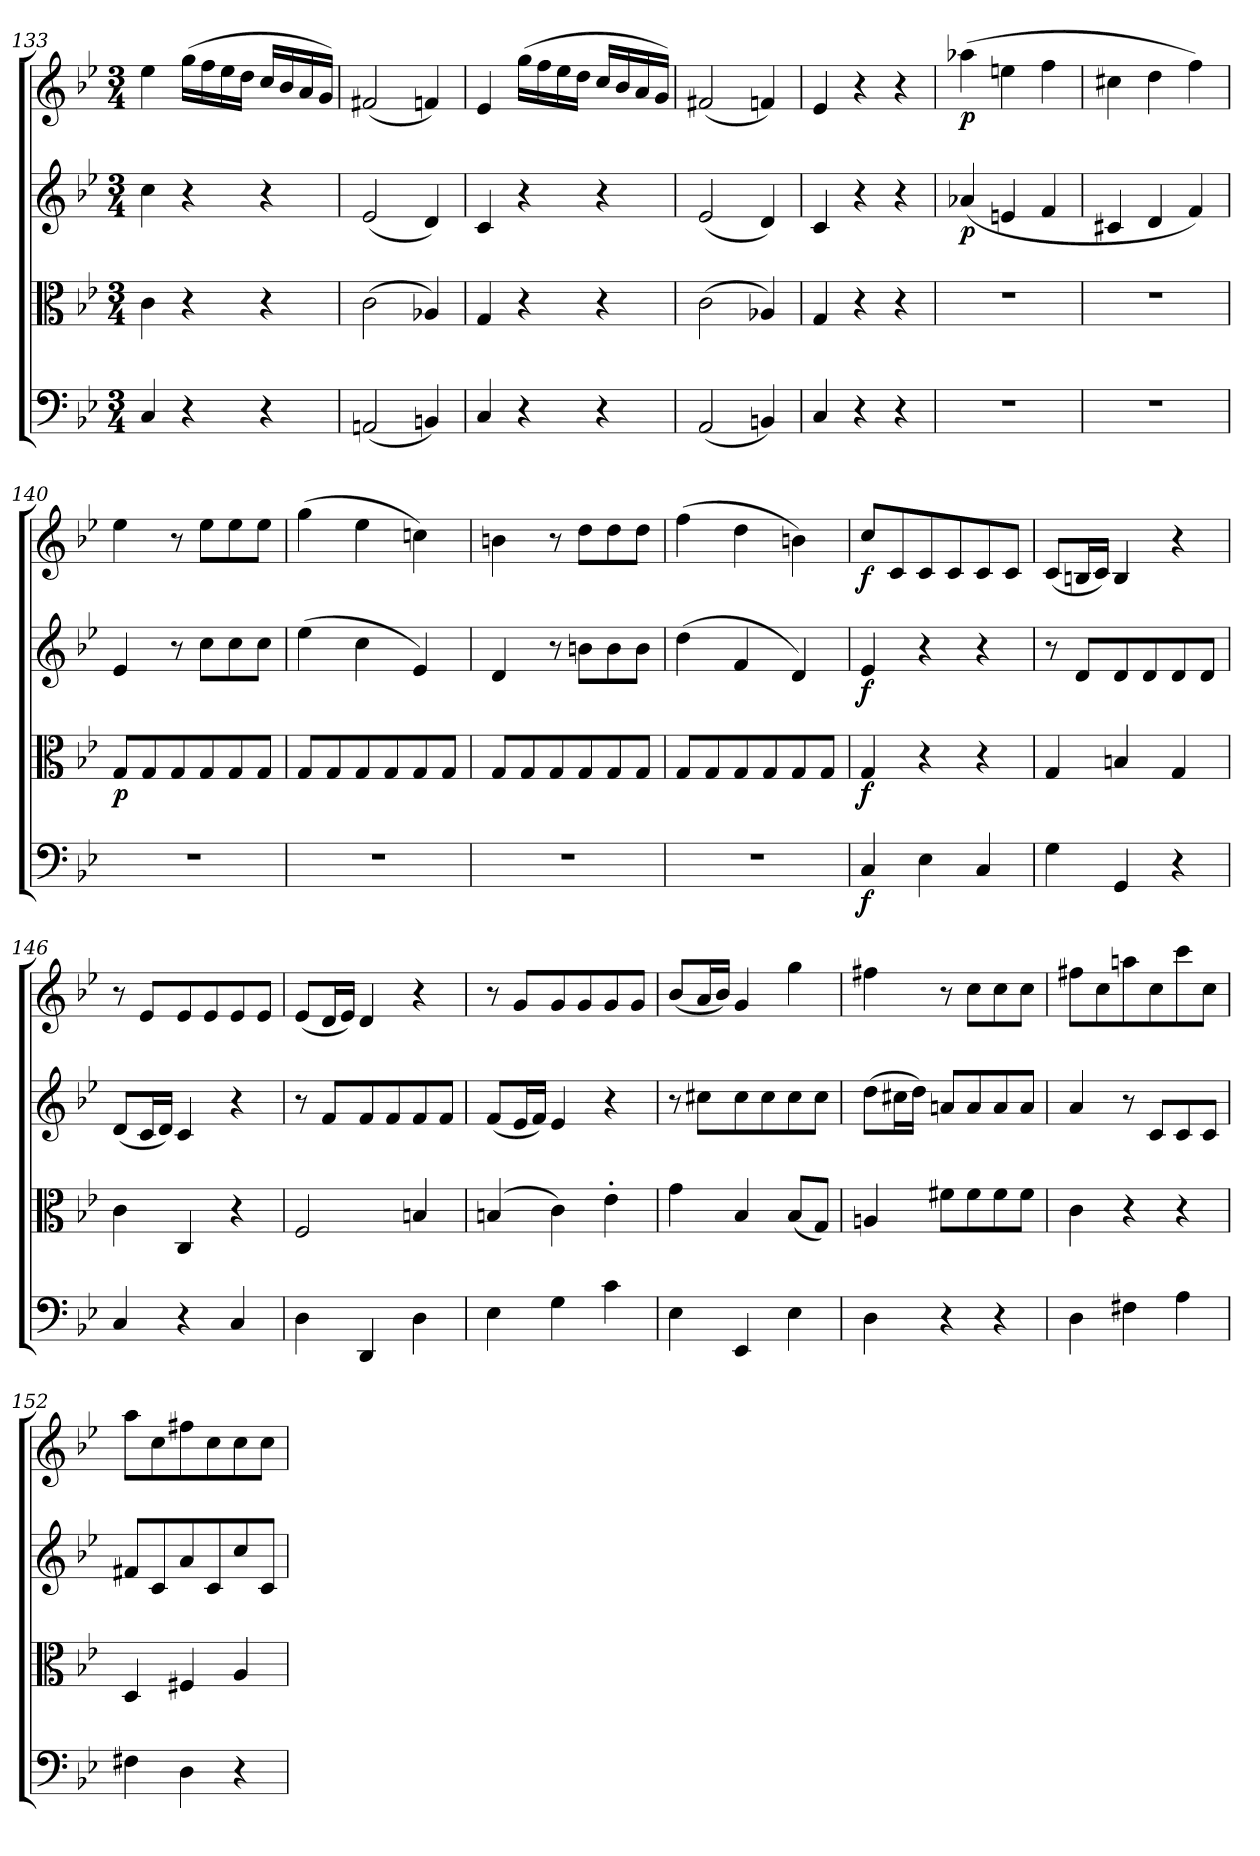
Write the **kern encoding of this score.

**kern	**dynam	**kern	**dynam	**kern	**dynam	**kern	**dynam
*part4	*part4	*part3	*part3	*part2	*part2	*part1	*part1
*staff4	*staff4	*staff3	*staff3	*staff2	*staff2	*staff1	*staff1
*clefF4	*	*clefC3	*	*clefG2	*	*clefG2	*
*k[b-e-]	*	*k[b-e-]	*	*k[b-e-]	*	*k[b-e-]	*
*g:	*	*g:	*	*g:	*	*g:	*
*M3/4	*	*M3/4	*	*M3/4	*	*M3/4	*
=133	=133	=133	=133	=133	=133	=133	=133
4C/	.	4c\	.	4cc\	.	4ee-\	.
4r	.	4r	.	4r	.	(16gg\LL	.
.	.	.	.	.	.	16ff\	.
.	.	.	.	.	.	16ee-\	.
.	.	.	.	.	.	16dd\JJ	.
4r	.	4r	.	4r	.	16cc/LL	.
.	.	.	.	.	.	16b-/	.
.	.	.	.	.	.	16a/	.
.	.	.	.	.	.	16g/JJ)	.
=134	=134	=134	=134	=134	=134	=134	=134
(2AAn/	.	(2c\	.	(2e-/	.	(2f#X/	.
4BBn/)	.	4A-X/)	.	4d/)	.	4fn/)	.
=135	=135	=135	=135	=135	=135	=135	=135
4C/	.	4G/	.	4c/	.	4e-/	.
4r	.	4r	.	4r	.	(16gg\LL	.
.	.	.	.	.	.	16ff\	.
.	.	.	.	.	.	16ee-\	.
.	.	.	.	.	.	16dd\JJ	.
4r	.	4r	.	4r	.	16cc/LL	.
.	.	.	.	.	.	16b-/	.
.	.	.	.	.	.	16a/	.
.	.	.	.	.	.	16g/JJ)	.
=136	=136	=136	=136	=136	=136	=136	=136
(2AA/	.	(2c\	.	(2e-/	.	(2f#X/	.
4BBn/)	.	4A-X/)	.	4d/)	.	4fn/)	.
=137	=137	=137	=137	=137	=137	=137	=137
4C/	.	4G/	.	4c/	.	4e-/	.
4r	.	4r	.	4r	.	4r	.
4r	.	4r	.	4r	.	4r	.
=138	=138	=138	=138	=138	=138	=138	=138
2.r	.	2.r	.	(4a-X/	p	(4aa-X\	p
.	.	.	.	4en/	.	4een\	.
.	.	.	.	4f/	.	4ff\	.
=139	=139	=139	=139	=139	=139	=139	=139
2.r	.	2.r	.	4c#X/	.	4cc#X\	.
.	.	.	.	4d/	.	4dd\	.
.	.	.	.	4f/)	.	4ff\)	.
=140	=140	=140	=140	=140	=140	=140	=140
2.r	.	8G/L	p	4e-/	.	4ee-\	.
.	.	8G/	.	.	.	.	.
.	.	8G/	.	8r	.	8r	.
.	.	8G/	.	8cc\L	.	8ee-\L	.
.	.	8G/	.	8cc\	.	8ee-\	.
.	.	8G/J	.	8cc\J	.	8ee-\J	.
=141	=141	=141	=141	=141	=141	=141	=141
2.r	.	8G/L	.	(4ee-\	.	(4gg\	.
.	.	8G/	.	.	.	.	.
.	.	8G/	.	4cc\	.	4ee-\	.
.	.	8G/	.	.	.	.	.
.	.	8G/	.	4e-/)	.	4ccn\)	.
.	.	8G/J	.	.	.	.	.
=142	=142	=142	=142	=142	=142	=142	=142
2.r	.	8G/L	.	4d/	.	4bn\	.
.	.	8G/	.	.	.	.	.
.	.	8G/	.	8r	.	8r	.
.	.	8G/	.	8bn\L	.	8dd\L	.
.	.	8G/	.	8b\	.	8dd\	.
.	.	8G/J	.	8b\J	.	8dd\J	.
=143	=143	=143	=143	=143	=143	=143	=143
2.r	.	8G/L	.	(4dd\	.	(4ff\	.
.	.	8G/	.	.	.	.	.
.	.	8G/	.	4f/	.	4dd\	.
.	.	8G/	.	.	.	.	.
.	.	8G/	.	4d/)	.	4bn\)	.
.	.	8G/J	.	.	.	.	.
=144	=144	=144	=144	=144	=144	=144	=144
4C/	f	4G/	f	4e-/	f	8cc/L	f
.	.	.	.	.	.	8c/	.
4E-\	.	4r	.	4r	.	8c/	.
.	.	.	.	.	.	8c/	.
4C/	.	4r	.	4r	.	8c/	.
.	.	.	.	.	.	8c/J	.
=145	=145	=145	=145	=145	=145	=145	=145
4G\	.	4G/	.	8r	.	(8c/L	.
.	.	.	.	8d/L	.	16Bn/L	.
.	.	.	.	.	.	16c/JJ)	.
4GG/	.	4Bn/	.	8d/	.	4B/	.
.	.	.	.	8d/	.	.	.
4r	.	4G/	.	8d/	.	4r	.
.	.	.	.	8d/J	.	.	.
=146	=146	=146	=146	=146	=146	=146	=146
4C/	.	4c\	.	(8d/L	.	8r	.
.	.	.	.	16c/L	.	8e-/L	.
.	.	.	.	16d/JJ)	.	.	.
4r	.	4C/	.	4c/	.	8e-/	.
.	.	.	.	.	.	8e-/	.
4C/	.	4r	.	4r	.	8e-/	.
.	.	.	.	.	.	8e-/J	.
=147	=147	=147	=147	=147	=147	=147	=147
4D\	.	2F/	.	8r	.	(8e-/L	.
.	.	.	.	8f/L	.	16d/L	.
.	.	.	.	.	.	16e-/JJ)	.
4DD/	.	.	.	8f/	.	4d/	.
.	.	.	.	8f/	.	.	.
4D\	.	4Bn/	.	8f/	.	4r	.
.	.	.	.	8f/J	.	.	.
=148	=148	=148	=148	=148	=148	=148	=148
4E-\	.	(4Bn/	.	(8f/L	.	8r	.
.	.	.	.	16e-/L	.	8g/L	.
.	.	.	.	16f/JJ)	.	.	.
4G\	.	4c\)	.	4e-/	.	8g/	.
.	.	.	.	.	.	8g/	.
4c\	.	4e-'\	.	4r	.	8g/	.
.	.	.	.	.	.	8g/J	.
=149	=149	=149	=149	=149	=149	=149	=149
4E-\	.	4g\	.	8r	.	(8b-/L	.
.	.	.	.	8cc#X\L	.	16a/L	.
.	.	.	.	.	.	16b-/JJ)	.
4EE-/	.	4B-/	.	8cc#\	.	4g/	.
.	.	.	.	8cc#\	.	.	.
4E-\	.	(8B-/L	.	8cc#\	.	4gg\	.
.	.	8G/J)	.	8cc#\J	.	.	.
=150	=150	=150	=150	=150	=150	=150	=150
4D\	.	4An/	.	(8dd\L	.	4ff#X\	.
.	.	.	.	16cc#X\L	.	.	.
.	.	.	.	16dd\JJ)	.	.	.
4r	.	8f#X\L	.	8an/L	.	8r	.
.	.	8f#\	.	8a/	.	8cc\L	.
4r	.	8f#\	.	8a/	.	8cc\	.
.	.	8f#\J	.	8a/J	.	8cc\J	.
=151	=151	=151	=151	=151	=151	=151	=151
4D\	.	4c\	.	4a/	.	8ff#X\L	.
.	.	.	.	.	.	8cc\	.
4F#X\	.	4r	.	8r	.	8aan\	.
.	.	.	.	8c/L	.	8cc\	.
4A\	.	4r	.	8c/	.	8ccc\	.
.	.	.	.	8c/J	.	8cc\J	.
=152	=152	=152	=152	=152	=152	=152	=152
4F#X\	.	4D/	.	8f#X/L	.	8aa\L	.
.	.	.	.	8c/	.	8cc\	.
4D\	.	4F#X/	.	8a/	.	8ff#X\	.
.	.	.	.	8c/	.	8cc\	.
4r	.	4A/	.	8cc/	.	8cc\	.
.	.	.	.	8c/J	.	8cc\J	.
=	=	=	=	=	=	=	=
*-	*-	*-	*-	*-	*-	*-	*-
